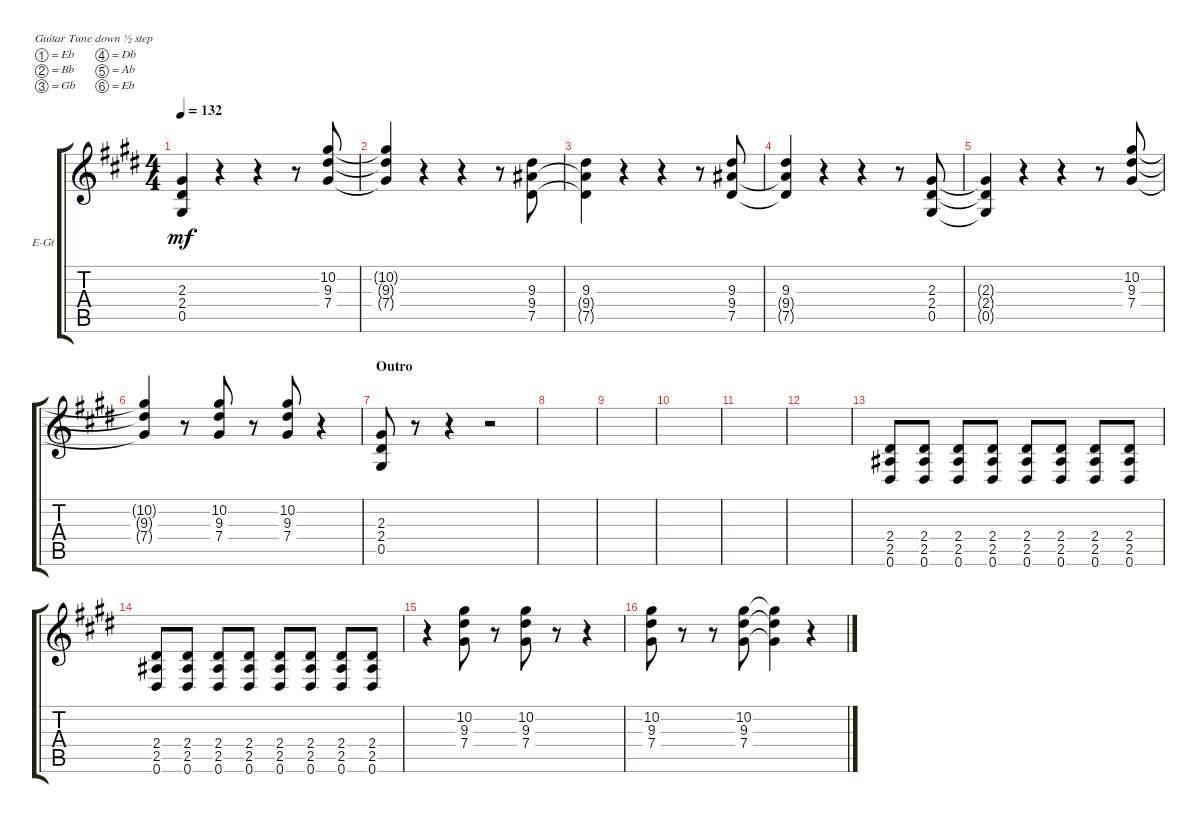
\defaultSystemsLayout 4
\bracketExtendMode groupsimilarinstruments
\firstSystemTrackNameOrientation horizontal
\otherSystemsTrackNameOrientation horizontal
\track ("ACE FREHLEY" "E-Gt") {solo instrument distortionguitar}
\staff {score tabs}
\tuning (Eb4 Bb3 Gb3 Db3 Ab2 Eb2)
\ts (4 4)
\tempo 132
\clef g2
\ks e
(0.5{t} 2.4{t} 2.3{t}).4{dy mf} r.4 r.4 r.8 (10.2 9.3 7.4).8{beam invert} |
(10.2{t} 9.3{t} 7.4{t}).4{beam invert} r.4 r.4 r.8 (7.5 9.4 9.3).8{beam invert} |
(7.5{t} 9.4{t} 9.3).4{beam invert} r.4 r.4 r.8 (7.5 9.4 9.3).8 |
(7.5{t} 9.4{t} 9.3).4 r.4 r.4 r.8 (0.5 2.4 2.3).8 |
(0.5{t} 2.4{t} 2.3{t}).4 r.4 r.4 r.8 (10.2 9.3 7.4).8{beam invert} |
(10.2{t} 9.3{t} 7.4{t}).4{beam invert} r.8 (7.4 9.3 10.2).8{beam invert} r.8 (10.2 9.3 7.4).8{beam invert} r.4 |
\section ("" "Outro")
(0.5 2.4 2.3).8 r.8 r.4 r.2 |
|
|
|
|
|
(2.4 2.5 0.6).8 (2.4 2.5 0.6).8 (2.4 2.5 0.6).8 (2.4 2.5 0.6).8 (2.4 2.5 0.6).8 (2.4 2.5 0.6).8 (2.4 2.5 0.6).8 (2.4 2.5 0.6).8 |
(2.4 2.5 0.6).8 (2.4 2.5 0.6).8 (2.4 2.5 0.6).8 (2.4 2.5 0.6).8 (2.4 2.5 0.6).8 (2.4 2.5 0.6).8 (2.4 2.5 0.6).8 (2.4 2.5 0.6).8 |
r.4 (7.4 9.3 10.2).8 r.8 (10.2 9.3 7.4).8 r.8 r.4 |
(10.2 9.3 7.4).8 r.8 r.8 (10.2 9.3 7.4).8 (10.2{t} 9.3{t} 7.4{t}).4 r.4
